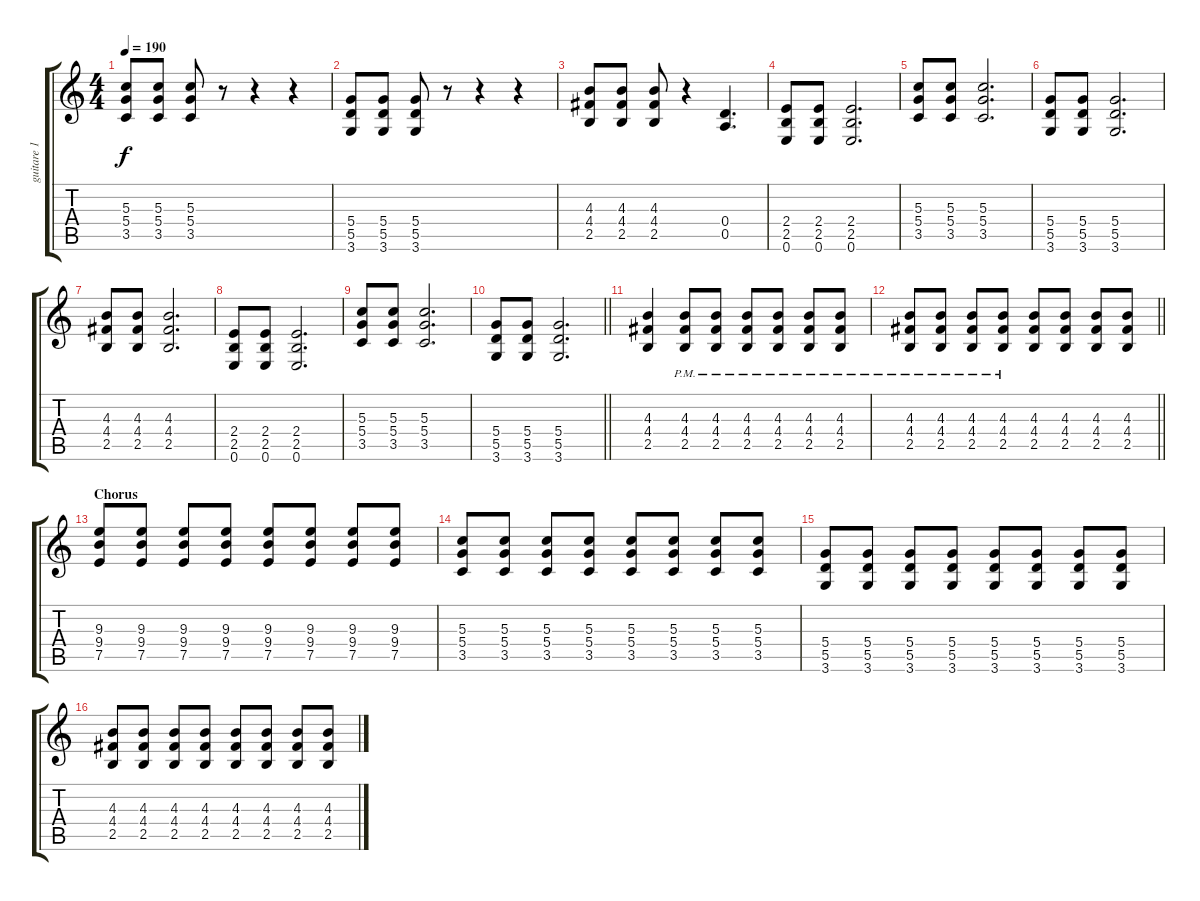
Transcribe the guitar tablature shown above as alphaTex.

\track ("guitare 1" "guitare 1") {instrument distortionguitar}
\staff {score tabs}
\tuning (E4 B3 G3 D3 A2 E2) {hide}
\ts (4 4)
\tempo 190
\clef g2
\ks c
(5.3 5.4 3.5).8{dy f} (5.3 5.4 3.5).8 (5.3 5.4 3.5).8 r.8 r.4 r.4 |
(5.4 5.5 3.6).8 (5.4 5.5 3.6).8 (5.4 5.5 3.6).8 r.8 r.4 r.4 |
(4.3 4.4 2.5).8 (4.3 4.4 2.5).8 (4.3 4.4 2.5).8 r.4 (0.4 0.5).4{d} |
(2.4 2.5 0.6).8 (2.4 2.5 0.6).8 (2.4 2.5 0.6).2{d} |
(5.3 5.4 3.5).8 (5.3 5.4 3.5).8 (5.3 5.4 3.5).2{d} |
(5.4 5.5 3.6).8 (5.4 5.5 3.6).8 (5.4 5.5 3.6).2{d} |
(4.3 4.4 2.5).8 (4.3 4.4 2.5).8 (4.3 4.4 2.5).2{d} |
(2.4 2.5 0.6).8 (2.4 2.5 0.6).8 (2.4 2.5 0.6).2{d} |
(5.3 5.4 3.5).8 (5.3 5.4 3.5).8 (5.3 5.4 3.5).2{d} |
\barLineRight lightlight
(5.4 5.5 3.6).8 (5.4 5.5 3.6).8 (5.4 5.5 3.6).2{d} |
\section ("" "")
(4.3 4.4 2.5).4 (4.3{pm} 4.4{pm} 2.5{pm}).8 (4.3{pm} 4.4{pm} 2.5{pm}).8 (4.3{pm} 4.4{pm} 2.5{pm}).8 (4.3{pm} 4.4{pm} 2.5{pm}).8 (4.3{pm} 4.4{pm} 2.5{pm}).8 (4.3{pm} 4.4{pm} 2.5{pm}).8 |
\barLineRight lightlight
(4.3{pm} 4.4{pm} 2.5{pm}).8 (4.3{pm} 4.4{pm} 2.5{pm}).8 (4.3{pm} 4.4{pm} 2.5{pm}).8 (4.3{pm} 4.4{pm} 2.5{pm}).8 (4.3 4.4 2.5).8 (4.3 4.4 2.5).8 (4.3 4.4 2.5).8 (4.3 4.4 2.5).8 |
\section ("" "Chorus")
(9.3 9.4 7.5).8 (9.3 9.4 7.5).8 (9.3 9.4 7.5).8 (9.3 9.4 7.5).8 (9.3 9.4 7.5).8 (9.3 9.4 7.5).8 (9.3 9.4 7.5).8 (9.3 9.4 7.5).8 |
(5.3 5.4 3.5).8 (5.3 5.4 3.5).8 (5.3 5.4 3.5).8 (5.3 5.4 3.5).8 (5.3 5.4 3.5).8 (5.3 5.4 3.5).8 (5.3 5.4 3.5).8 (5.3 5.4 3.5).8 |
(5.4 5.5 3.6).8 (5.4 5.5 3.6).8 (5.4 5.5 3.6).8 (5.4 5.5 3.6).8 (5.4 5.5 3.6).8 (5.4 5.5 3.6).8 (5.4 5.5 3.6).8 (5.4 5.5 3.6).8 |
(4.3 4.4 2.5).8 (4.3 4.4 2.5).8 (4.3 4.4 2.5).8 (4.3 4.4 2.5).8 (4.3 4.4 2.5).8 (4.3 4.4 2.5).8 (4.3 4.4 2.5).8 (4.3 4.4 2.5).8
